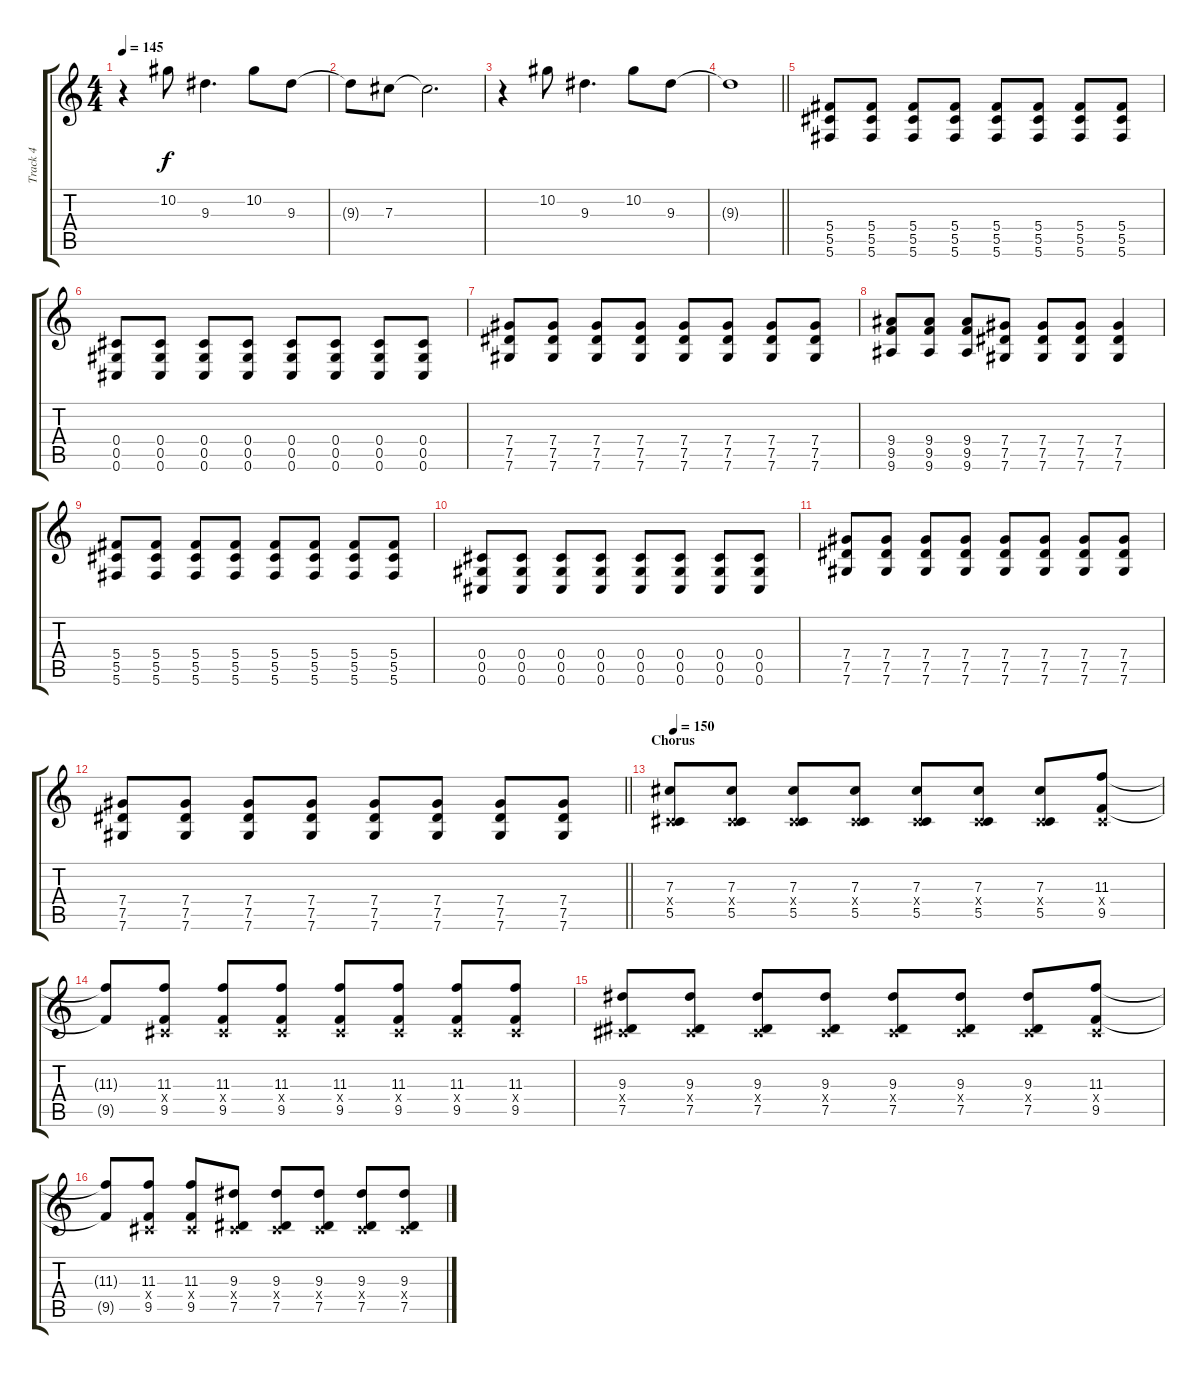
\track ("Track 4" "Track 4") {instrument distortionguitar}
\staff {score tabs}
\tuning (Eb4 Bb3 Gb3 Db3 Ab2 Db2) {hide}
\ts (4 4)
\tempo 145
\clef g2
\ks c
r.4{dy f} 10.2.8 9.3.4{d} 10.2.8 9.3.8 |
9.3{t}.8 7.3.8 7.3{t}.2{d} |
r.4 10.2.8 9.3.4{d} 10.2.8 9.3.8 |
\barLineRight lightlight
9.3{t}.1 |
(5.4 5.5 5.6).8{instrument distortionguitar} (5.4 5.5 5.6).8 (5.4 5.5 5.6).8 (5.4 5.5 5.6).8 (5.4 5.5 5.6).8 (5.4 5.5 5.6).8 (5.4 5.5 5.6).8 (5.4 5.5 5.6).8 |
(0.4 0.5 0.6).8 (0.4 0.5 0.6).8 (0.4 0.5 0.6).8 (0.4 0.5 0.6).8 (0.4 0.5 0.6).8 (0.4 0.5 0.6).8 (0.4 0.5 0.6).8 (0.4 0.5 0.6).8 |
(7.4 7.5 7.6).8 (7.4 7.5 7.6).8 (7.4 7.5 7.6).8 (7.4 7.5 7.6).8 (7.4 7.5 7.6).8 (7.4 7.5 7.6).8 (7.4 7.5 7.6).8 (7.4 7.5 7.6).8 |
(9.4 9.5 9.6).8 (9.4 9.5 9.6).8 (9.4 9.5 9.6).8 (7.4 7.5 7.6).8 (7.4 7.5 7.6).8 (7.4 7.5 7.6).8 (7.4 7.5 7.6).4 |
(5.4 5.5 5.6).8 (5.4 5.5 5.6).8 (5.4 5.5 5.6).8 (5.4 5.5 5.6).8 (5.4 5.5 5.6).8 (5.4 5.5 5.6).8 (5.4 5.5 5.6).8 (5.4 5.5 5.6).8 |
(0.4 0.5 0.6).8 (0.4 0.5 0.6).8 (0.4 0.5 0.6).8 (0.4 0.5 0.6).8 (0.4 0.5 0.6).8 (0.4 0.5 0.6).8 (0.4 0.5 0.6).8 (0.4 0.5 0.6).8 |
(7.4 7.5 7.6).8 (7.4 7.5 7.6).8 (7.4 7.5 7.6).8 (7.4 7.5 7.6).8 (7.4 7.5 7.6).8 (7.4 7.5 7.6).8 (7.4 7.5 7.6).8 (7.4 7.5 7.6).8 |
\barLineRight lightlight
(7.4 7.5 7.6).8 (7.4 7.5 7.6).8 (7.4 7.5 7.6).8 (7.4 7.5 7.6).8 (7.4 7.5 7.6).8 (7.4 7.5 7.6).8 (7.4 7.5 7.6).8 (7.4 7.5 7.6).8 |
\section ("" "Chorus")
\tempo 150
(7.3 0.4{x} 5.5).8{volume 11 instrument distortionguitar} (7.3 0.4{x} 5.5).8 (7.3 0.4{x} 5.5).8 (7.3 0.4{x} 5.5).8 (7.3 0.4{x} 5.5).8 (7.3 0.4{x} 5.5).8 (7.3 0.4{x} 5.5).8 (11.3 0.4{x} 9.5).8 |
(11.3{t} 9.5{t}).8 (11.3 0.4{x} 9.5).8 (11.3 0.4{x} 9.5).8 (11.3 0.4{x} 9.5).8 (11.3 0.4{x} 9.5).8 (11.3 0.4{x} 9.5).8 (11.3 0.4{x} 9.5).8 (11.3 0.4{x} 9.5).8 |
(9.3 0.4{x} 7.5).8 (9.3 0.4{x} 7.5).8 (9.3 0.4{x} 7.5).8 (9.3 0.4{x} 7.5).8 (9.3 0.4{x} 7.5).8 (9.3 0.4{x} 7.5).8 (9.3 0.4{x} 7.5).8 (11.3 0.4{x} 9.5).8 |
(11.3{t} 9.5{t}).8 (11.3 0.4{x} 9.5).8 (11.3 0.4{x} 9.5).8 (9.3 0.4{x} 7.5).8 (9.3 0.4{x} 7.5).8 (9.3 0.4{x} 7.5).8 (9.3 0.4{x} 7.5).8 (9.3 0.4{x} 7.5).8
